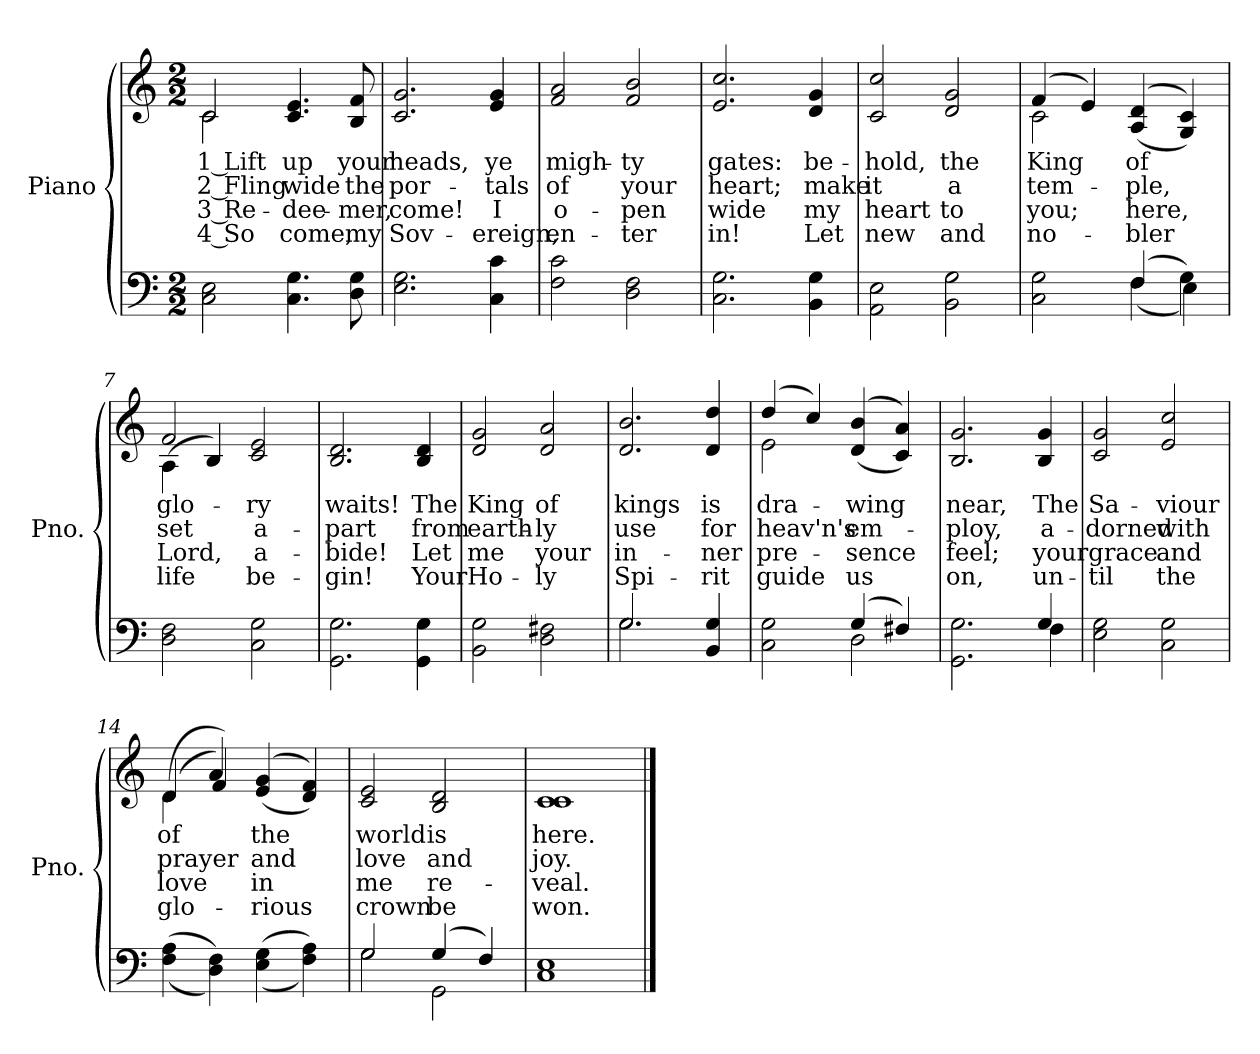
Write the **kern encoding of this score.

**kern	**kern	**text	**text	**text	**text
*part2	*part1	*part1	*part1	*part1	*part1
*staff2	*staff1	*staff1	*staff1	*staff1	*staff1
*I"Piano	*I"Piano	*	*	*	*
*I'Pno.	*I'Pno.	*	*	*	*
!!LO:PB:g=z
*clefF4	*clefG2	*	*	*	*
*k[]	*k[]	*	*	*	*
*C:	*C:	*	*	*	*
*M2/2	*M2/2	*	*	*	*
=1	=1	=1	=1	=1	=1
!	!	!LO:LY:b:color=#000000	!LO:LY:b:color=#000000	!LO:LY:b:color=#000000	!LO:LY:b:color=#000000
*	*^	*	*	*	*
2Ci\ 2Ei	2ci/	2ci\	1 Lift	2 Fling	3 Re-	4 So
!	!	!	!LO:LY:b:color=#000000	!LO:LY:b:color=#000000	!LO:LY:b:color=#000000	!LO:LY:b:color=#000000
4.Ci\ 4.Gi	4.ci/ 4.ei	2ryy	up	wide	-dee-	-come,
!	!	!	!LO:LY:b:color=#000000	!LO:LY:b:color=#000000	!LO:LY:b:color=#000000	!LO:LY:b:color=#000000
8Di\ 8Gi	8Bi/ 8fi	.	your	the	mer,	my
*	*v	*v	*	*	*	*
=2	=2	=2	=2	=2	=2
!	!	!LO:LY:b:color=#000000	!LO:LY:b:color=#000000	!LO:LY:b:color=#000000	!LO:LY:b:color=#000000
2.Ei\ 2.Gi	2.ci/ 2.gi	heads,	por-	come!	Sov-
!	!	!LO:LY:b:color=#000000	!LO:LY:b:color=#000000	!LO:LY:b:color=#000000	!LO:LY:b:color=#000000
4Ci\ 4ci	4ei/ 4gi	ye	-tals	-I	ereign,
=3	=3	=3	=3	=3	=3
!	!	!LO:LY:b:color=#000000	!LO:LY:b:color=#000000	!LO:LY:b:color=#000000	!LO:LY:b:color=#000000
2Fi\ 2ci	2fi/ 2ai	migh-	of	o-	-en-
!	!	!LO:LY:b:color=#000000	!LO:LY:b:color=#000000	!LO:LY:b:color=#000000	!LO:LY:b:color=#000000
2Di\ 2Fi	2fi/ 2bi	-ty	your	-pen	ter
=4	=4	=4	=4	=4	=4
!	!	!LO:LY:b:color=#000000	!LO:LY:b:color=#000000	!LO:LY:b:color=#000000	!LO:LY:b:color=#000000
2.Ci\ 2.Gi	2.ei/ 2.cci	gates:	heart;	wide	in!
!	!	!LO:LY:b:color=#000000	!LO:LY:b:color=#000000	!LO:LY:b:color=#000000	!LO:LY:b:color=#000000
4BBi\ 4Gi	4di/ 4gi	be-	make	my	Let
=5	=5	=5	=5	=5	=5
!	!	!LO:LY:b:color=#000000	!LO:LY:b:color=#000000	!LO:LY:b:color=#000000	!LO:LY:b:color=#000000
2AAi\ 2Ei	2ci/ 2cci	-hold,	it	heart	new
!	!	!LO:LY:b:color=#000000	!LO:LY:b:color=#000000	!LO:LY:b:color=#000000	!LO:LY:b:color=#000000
2BBi\ 2Gi	2di/ 2gi	the	a	to	and
!!LO:LB:g=z
=6	=6	=6	=6	=6	=6
*^	*	*	*	*	*
!	!	!	!LO:LY:b:color=#000000	!LO:LY:b:color=#000000	!LO:LY:b:color=#000000	!LO:LY:b:color=#000000
*	*	*^	*	*	*	*
2Ci\ 2Gi	2ryy	(4fi/	2ci\	King	tem-	you;	no-
.	.	4ei/)	.	.	.	.	.
!	!	!	!	!LO:LY:b:color=#000000	!LO:LY:b:color=#000000	!LO:LY:b:color=#000000	!LO:LY:b:color=#000000
(4Fi/	(4Fi\	((4Ai/ 4di	2ryy	of	-ple,	-here,	bler
4Gi\)	4Ei\)	4Gi/ 4ci))	.	.	.	.	.
=7	=7	=7	=7	=7	=7	=7	=7
!	!	!	!	!LO:LY:b:color=#000000	!LO:LY:b:color=#000000	!LO:LY:b:color=#000000	!LO:LY:b:color=#000000
*v	*v	*	*	*	*	*	*
2Di\ 2Fi	2fi/	(4Ai\	glo-	set	Lord,	life
.	.	4Bi/)	.	.	.	.
!	!	!	!LO:LY:b:color=#000000	!LO:LY:b:color=#000000	!LO:LY:b:color=#000000	!LO:LY:b:color=#000000
2Ci\ 2Gi	2ci/ 2ei	2ryy	-ry	a-	a-	-be-
=8	=8	=8	=8	=8	=8	=8
!	!	!	!LO:LY:b:color=#000000	!LO:LY:b:color=#000000	!LO:LY:b:color=#000000	!LO:LY:b:color=#000000
*	*v	*v	*	*	*	*
2.GGi\ 2.Gi	2.Bi/ 2.di	waits!	-part	-bide!	gin!
!	!	!LO:LY:b:color=#000000	!LO:LY:b:color=#000000	!LO:LY:b:color=#000000	!LO:LY:b:color=#000000
4GGi\ 4Gi	4Bi/ 4di	The	from	Let	Your
=9	=9	=9	=9	=9	=9
!	!	!LO:LY:b:color=#000000	!LO:LY:b:color=#000000	!LO:LY:b:color=#000000	!LO:LY:b:color=#000000
2BBi\ 2Gi	2di/ 2gi	King	earth-	me	Ho-
!	!	!LO:LY:b:color=#000000	!LO:LY:b:color=#000000	!LO:LY:b:color=#000000	!LO:LY:b:color=#000000
2Di\ 2F#Xi	2di/ 2ai	of	-ly	-your	ly
=10	=10	=10	=10	=10	=10
*^	*	*	*	*	*
!	!	!	!LO:LY:b:color=#000000	!LO:LY:b:color=#000000	!LO:LY:b:color=#000000	!LO:LY:b:color=#000000
2.Gi/	2.Gi\	2.di/ 2.bi	kings	use	in-	-Spi-
!	!	!	!LO:LY:b:color=#000000	!LO:LY:b:color=#000000	!LO:LY:b:color=#000000	!LO:LY:b:color=#000000
4BBi/ 4Gi	4ryy	4di/ 4ddi	is	for	-ner	rit
!!LO:LB:g=z
=11	=11	=11	=11	=11	=11	=11
!	!	!	!LO:LY:b:color=#000000	!LO:LY:b:color=#000000	!LO:LY:b:color=#000000	!LO:LY:b:color=#000000
*	*	*^	*	*	*	*
2Ci\ 2Gi	2ryy	(4ddi/	2ei\	dra-	heav'n's	pre-	-guide
.	.	4cci/)	.	.	.	.	.
!	!	!	!	!LO:LY:b:color=#000000	!LO:LY:b:color=#000000	!LO:LY:b:color=#000000	!LO:LY:b:color=#000000
(4Gi/	2Di\	((4di/ 4bi	2ryy	-wing	em-	sence	us
4F#Xi/)	.	4ci/ 4ai))	.	.	.	.	.
*	*	*v	*v	*	*	*	*
=12	=12	=12	=12	=12	=12	=12
!	!	!	!LO:LY:b:color=#000000	!LO:LY:b:color=#000000	!LO:LY:b:color=#000000	!LO:LY:b:color=#000000
2.GGi\ 2.Gi	2.ryy	2.Bi/ 2.gi	near,	-ploy,	feel;	on,
!	!	!	!LO:LY:b:color=#000000	!LO:LY:b:color=#000000	!LO:LY:b:color=#000000	!LO:LY:b:color=#000000
4Gi/	4Fi\	4Bi/ 4gi	The	a-	your	un-
=13	=13	=13	=13	=13	=13	=13
!	!	!	!LO:LY:b:color=#000000	!LO:LY:b:color=#000000	!LO:LY:b:color=#000000	!LO:LY:b:color=#000000
*v	*v	*	*	*	*	*
2Ei\ 2Gi	2ci/ 2gi	Sa-	-dorned	-grace	til
!	!	!LO:LY:b:color=#000000	!LO:LY:b:color=#000000	!LO:LY:b:color=#000000	!LO:LY:b:color=#000000
2Ci\ 2Gi	2ei/ 2cci	-viour	with	and	the
=14	=14	=14	=14	=14	=14
!	!	!LO:LY:b:color=#000000	!LO:LY:b:color=#000000	!LO:LY:b:color=#000000	!LO:LY:b:color=#000000
*	*^	*	*	*	*
((4Fi\ 4Ai	(4di/	(4di\	of	prayer	love	glo-
4Di\ 4Fi))	4ai/)	4fi/)	.	.	.	.
!	!	!	!LO:LY:b:color=#000000	!LO:LY:b:color=#000000	!LO:LY:b:color=#000000	!LO:LY:b:color=#000000
((4Ei\ 4Gi	((4ei/ 4gi	2ryy	the	and	-in	rious
4Fi\ 4Ai))	4di/ 4fi))	.	.	.	.	.
*	*v	*v	*	*	*	*
=15	=15	=15	=15	=15	=15
*^	*	*	*	*	*
!	!	!	!LO:LY:b:color=#000000	!LO:LY:b:color=#000000	!LO:LY:b:color=#000000	!LO:LY:b:color=#000000
2Gi/	2Gi\	2ci/ 2ei	world	love	me	crown
!	!	!	!LO:LY:b:color=#000000	!LO:LY:b:color=#000000	!LO:LY:b:color=#000000	!LO:LY:b:color=#000000
(4Gi/	2GGi\	2Bi/ 2di	is	and	re-	-be
4Fi/)	.	.	.	.	.	.
*v	*v	*	*	*	*	*
=16	=16	=16	=16	=16	=16
!	!	!LO:LY:b:color=#000000	!LO:LY:b:color=#000000	!LO:LY:b:color=#000000	!LO:LY:b:color=#000000
1Ci\ 1Ei	1ci/ 1ci	here.	joy.	veal.	won.
==	==	==	==	==	==
*-	*-	*-	*-	*-	*-
